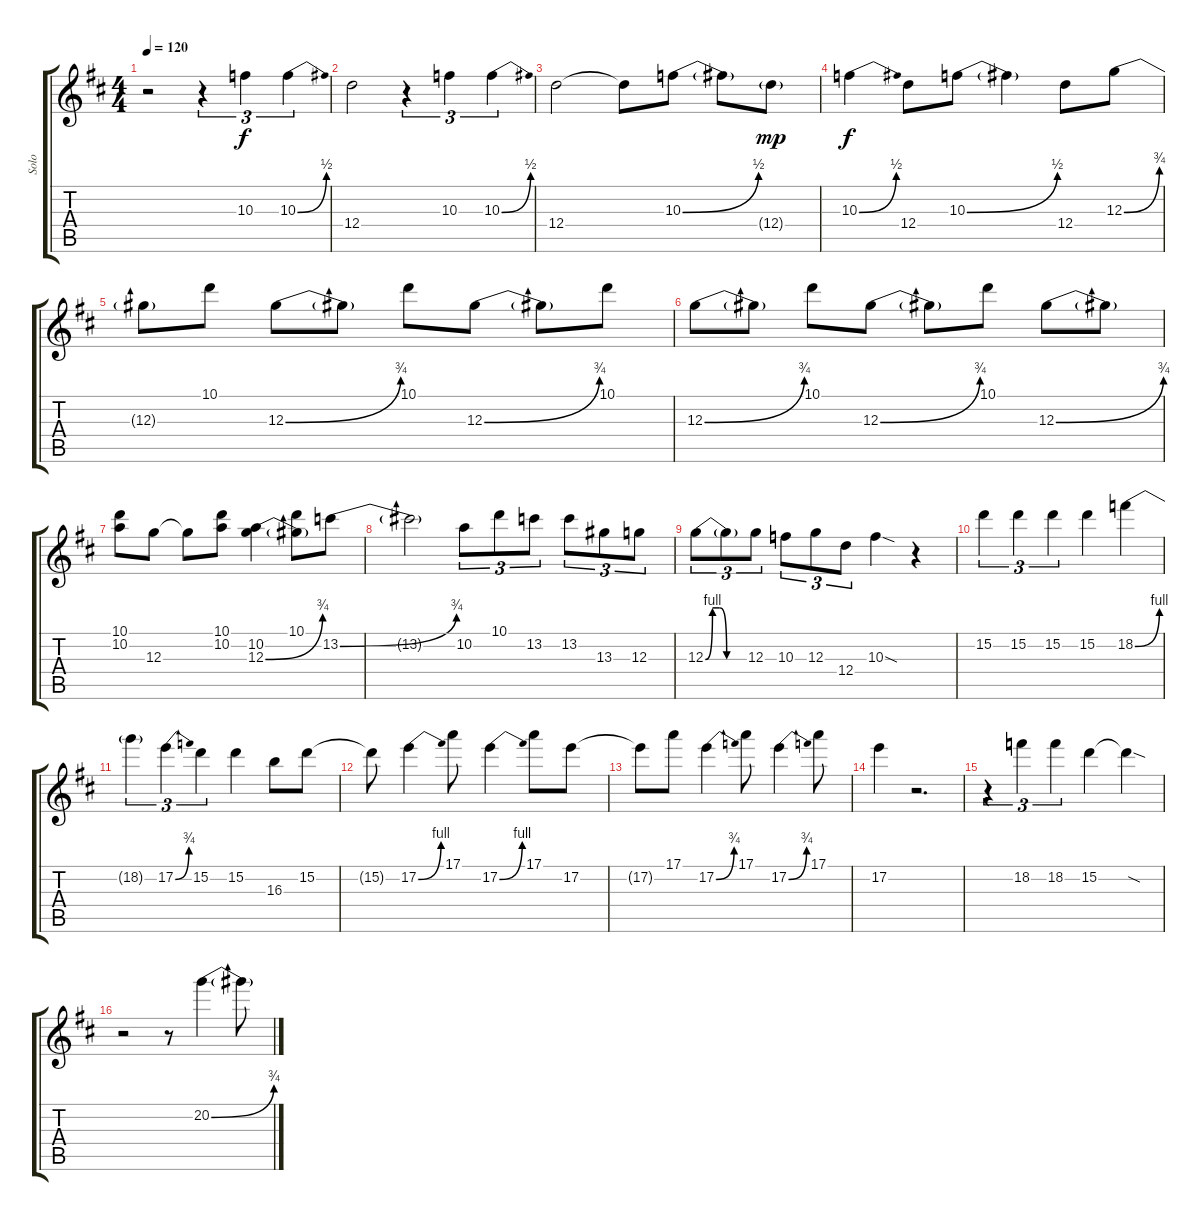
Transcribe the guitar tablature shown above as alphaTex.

\track ("Solo" "Solo") {instrument distortionguitar}
\staff {score tabs}
\tuning (E4 B3 G3 D3 A2 E2) {hide}
\ts (4 4)
\tempo 120
\clef g2
\ks d
r.2{dy f} r.4{tu (3 2)} 10.3.4{tu (3 2)} 10.3{be (bend 0 0 60 2)}.4{tu (3 2)} |
12.4.2 r.4{tu (3 2)} 10.3.4{tu (3 2)} 10.3{be (bend 0 0 60 2)}.4{tu (3 2)} |
12.4.2 12.4{t}.8 10.3{be (bend 0 0 60 2)}.8 10.3{t}.8 12.4{g}.8{dy mp} |
10.3{be (bend 0 0 60 2)}.4{dy f} 12.4.8 10.3{be (bend 0 0 60 2)}.8 10.3{t}.4 12.4.8 12.3{be (bend 0 0 60 3)}.8 |
12.3{t}.8 10.1.8 12.3{be (bend 0 0 60 3)}.8 12.3{t}.8 10.1.8 12.3{be (bend 0 0 60 3)}.8 12.3{t}.8 10.1.8 |
12.3{be (bend 0 0 60 3)}.8 12.3{t}.8 10.1.8 12.3{be (bend 0 0 60 3)}.8 12.3{t}.8 10.1.8 12.3{be (bend 0 0 60 3)}.8 12.3{t}.8 |
(10.1 10.2).8 12.3.8 12.3{t}.8 (10.1 10.2).8 (10.2 12.3{be (bend 0 0 60 3)}).4 (10.1 12.3{t}).8 13.2{be (bend 0 0 60 3)}.8 |
13.2{t}.2 10.2.8{tu (3 2)} 10.1.8{tu (3 2)} 13.2.8{tu (3 2)} 13.2.8{tu (3 2)} 13.3.8{tu (3 2)} 12.3.8{tu (3 2)} |
12.3{be (custom 0 0 10 4 20 4 30 0 60 0)}.8{tu (3 2)} 12.3{t}.8{tu (3 2)} 12.3.8{tu (3 2)} 10.3.8{tu (3 2)} 12.3.8{tu (3 2)} 12.4.8{tu (3 2)} 10.3{sod}.4 r.4 |
15.2.4{tu (3 2)} 15.2.4{tu (3 2)} 15.2.4{tu (3 2)} 15.2.4 18.2{be (bend 0 0 60 4)}.4 |
18.2{t}.4{tu (3 2)} 17.2{be (bend 0 0 60 3)}.4{tu (3 2)} 15.2.4{tu (3 2)} 15.2.4 16.3.8 15.2.8 |
15.2{t}.8 17.2{be (bend 0 0 60 4)}.4 17.1.8 17.2{be (bend 0 0 60 4)}.4 17.1.8 17.2.8 |
17.2{t}.8 17.1.8 17.2{be (bend 0 0 60 3)}.4 17.1.8 17.2{be (bend 0 0 60 3)}.4 17.1.8 |
17.2.4 r.2{d} |
r.4{tu (3 2)} 18.2.4{tu (3 2)} 18.2.4{tu (3 2)} 15.2.4 15.2{sod t}.4 |
r.2 r.8 20.2{be (bend 0 0 60 3)}.4 20.2{t}.8
